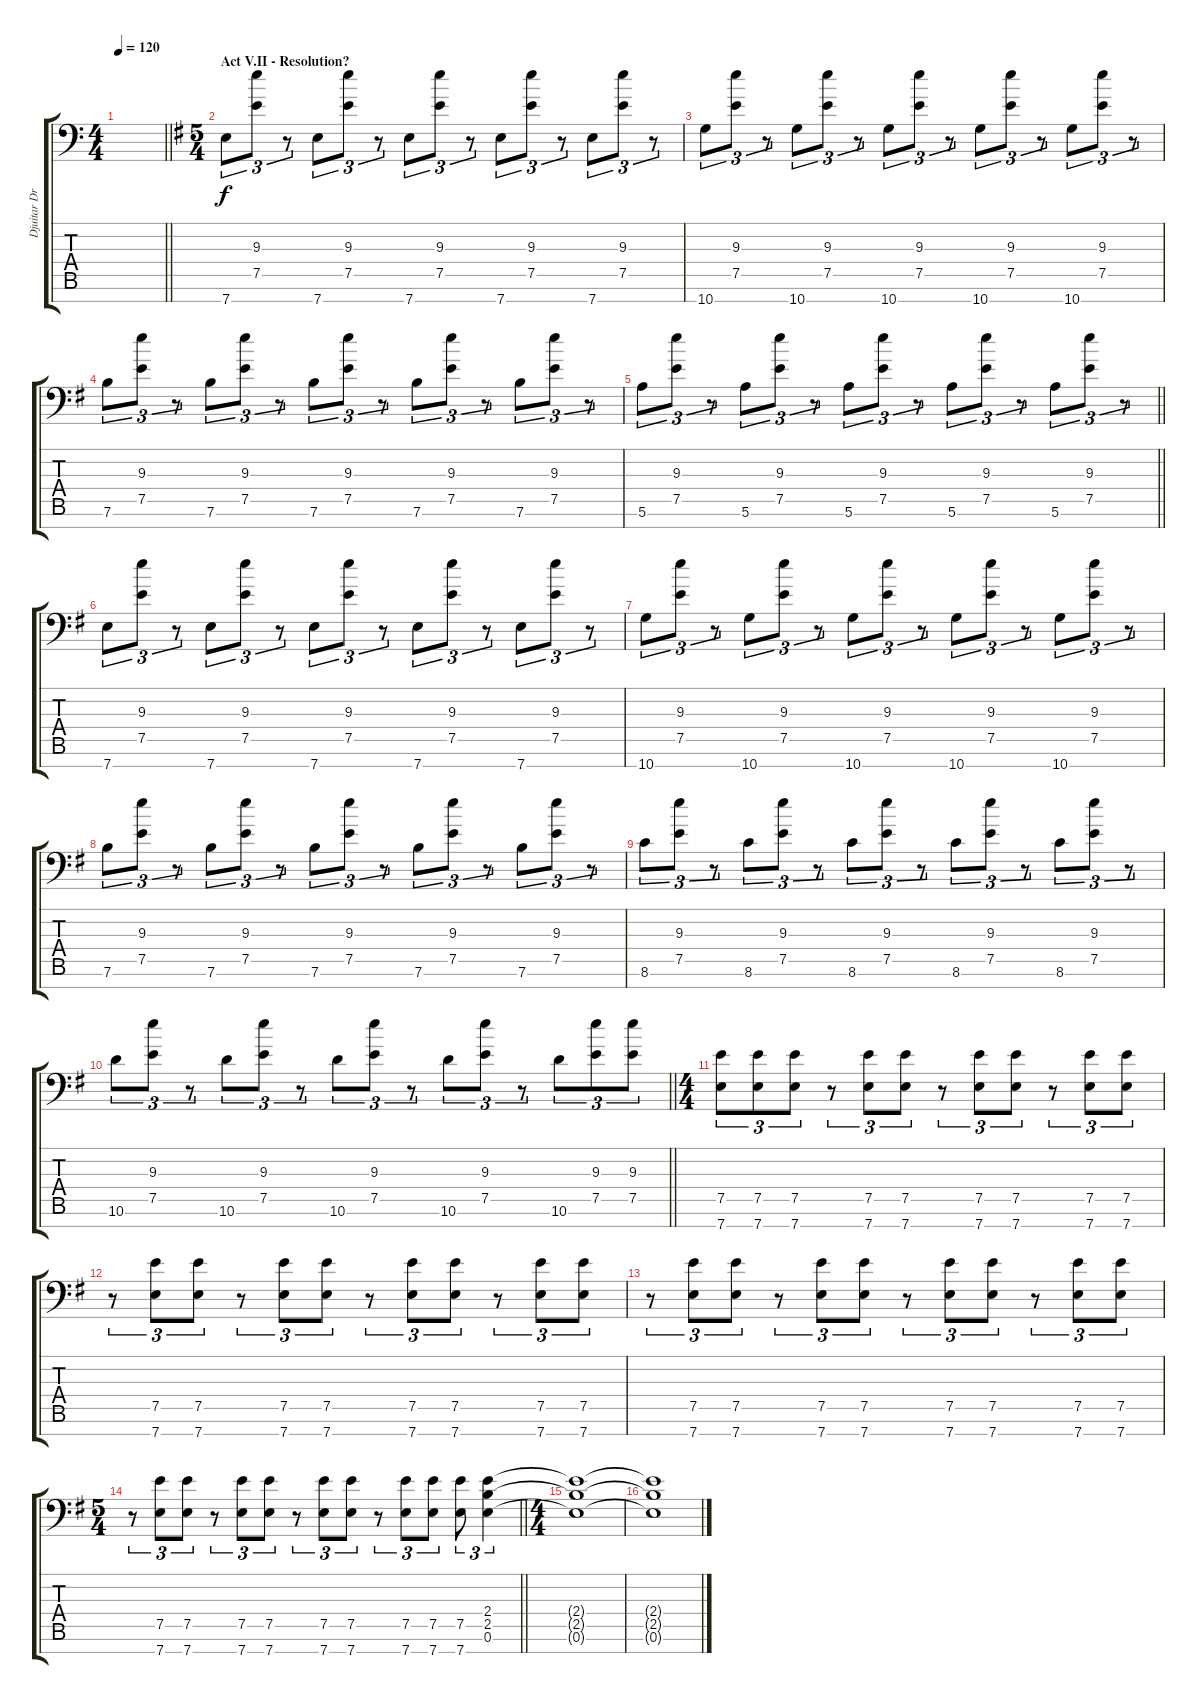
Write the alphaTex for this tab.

\track ("Djuitar Dropped A" "Djuitar Dr") {instrument distortionguitar}
\staff {score tabs}
\tuning (E4 B3 G3 D3 A2 E2 A1) {hide}
\ts (4 4)
\tempo 120
\clef f4
\barLineRight lightlight
\ks c
|
\ts (5 4)
\section ("" "Act V.II - Resolution?")
\ks eminor
7.7.8{tu (3 2) balance 16} (9.3 7.5).8{tu (3 2)} r.8{tu (3 2)} 7.7.8{tu (3 2)} (9.3 7.5).8{tu (3 2)} r.8{tu (3 2)} 7.7.8{tu (3 2)} (9.3 7.5).8{tu (3 2)} r.8{tu (3 2)} 7.7.8{tu (3 2)} (9.3 7.5).8{tu (3 2)} r.8{tu (3 2)} 7.7.8{tu (3 2)} (9.3 7.5).8{tu (3 2)} r.8{tu (3 2)} |
10.7.8{tu (3 2)} (9.3 7.5).8{tu (3 2)} r.8{tu (3 2)} 10.7.8{tu (3 2)} (9.3 7.5).8{tu (3 2)} r.8{tu (3 2)} 10.7.8{tu (3 2)} (9.3 7.5).8{tu (3 2)} r.8{tu (3 2)} 10.7.8{tu (3 2)} (9.3 7.5).8{tu (3 2)} r.8{tu (3 2)} 10.7.8{tu (3 2)} (9.3 7.5).8{tu (3 2)} r.8{tu (3 2)} |
7.6.8{tu (3 2)} (9.3 7.5).8{tu (3 2)} r.8{tu (3 2)} 7.6.8{tu (3 2)} (9.3 7.5).8{tu (3 2)} r.8{tu (3 2)} 7.6.8{tu (3 2)} (9.3 7.5).8{tu (3 2)} r.8{tu (3 2)} 7.6.8{tu (3 2)} (9.3 7.5).8{tu (3 2)} r.8{tu (3 2)} 7.6.8{tu (3 2)} (9.3 7.5).8{tu (3 2)} r.8{tu (3 2)} |
\barLineRight lightlight
5.6.8{tu (3 2)} (9.3 7.5).8{tu (3 2)} r.8{tu (3 2)} 5.6.8{tu (3 2)} (9.3 7.5).8{tu (3 2)} r.8{tu (3 2)} 5.6.8{tu (3 2)} (9.3 7.5).8{tu (3 2)} r.8{tu (3 2)} 5.6.8{tu (3 2)} (9.3 7.5).8{tu (3 2)} r.8{tu (3 2)} 5.6.8{tu (3 2)} (9.3 7.5).8{tu (3 2)} r.8{tu (3 2)} |
7.7.8{tu (3 2)} (9.3 7.5).8{tu (3 2)} r.8{tu (3 2)} 7.7.8{tu (3 2)} (9.3 7.5).8{tu (3 2)} r.8{tu (3 2)} 7.7.8{tu (3 2)} (9.3 7.5).8{tu (3 2)} r.8{tu (3 2)} 7.7.8{tu (3 2)} (9.3 7.5).8{tu (3 2)} r.8{tu (3 2)} 7.7.8{tu (3 2)} (9.3 7.5).8{tu (3 2)} r.8{tu (3 2)} |
10.7.8{tu (3 2)} (9.3 7.5).8{tu (3 2)} r.8{tu (3 2)} 10.7.8{tu (3 2)} (9.3 7.5).8{tu (3 2)} r.8{tu (3 2)} 10.7.8{tu (3 2)} (9.3 7.5).8{tu (3 2)} r.8{tu (3 2)} 10.7.8{tu (3 2)} (9.3 7.5).8{tu (3 2)} r.8{tu (3 2)} 10.7.8{tu (3 2)} (9.3 7.5).8{tu (3 2)} r.8{tu (3 2)} |
7.6.8{tu (3 2)} (9.3 7.5).8{tu (3 2)} r.8{tu (3 2)} 7.6.8{tu (3 2)} (9.3 7.5).8{tu (3 2)} r.8{tu (3 2)} 7.6.8{tu (3 2)} (9.3 7.5).8{tu (3 2)} r.8{tu (3 2)} 7.6.8{tu (3 2)} (9.3 7.5).8{tu (3 2)} r.8{tu (3 2)} 7.6.8{tu (3 2)} (9.3 7.5).8{tu (3 2)} r.8{tu (3 2)} |
8.6.8{tu (3 2)} (9.3 7.5).8{tu (3 2)} r.8{tu (3 2)} 8.6.8{tu (3 2)} (9.3 7.5).8{tu (3 2)} r.8{tu (3 2)} 8.6.8{tu (3 2)} (9.3 7.5).8{tu (3 2)} r.8{tu (3 2)} 8.6.8{tu (3 2)} (9.3 7.5).8{tu (3 2)} r.8{tu (3 2)} 8.6.8{tu (3 2)} (9.3 7.5).8{tu (3 2)} r.8{tu (3 2)} |
\barLineRight lightlight
10.6.8{tu (3 2)} (9.3 7.5).8{tu (3 2)} r.8{tu (3 2)} 10.6.8{tu (3 2)} (9.3 7.5).8{tu (3 2)} r.8{tu (3 2)} 10.6.8{tu (3 2)} (9.3 7.5).8{tu (3 2)} r.8{tu (3 2)} 10.6.8{tu (3 2)} (9.3 7.5).8{tu (3 2)} r.8{tu (3 2)} 10.6.8{tu (3 2)} (9.3 7.5).8{tu (3 2)} (9.3 7.5).8{tu (3 2)} |
\ts (4 4)
(7.5 7.7).8{tu (3 2) balance 8} (7.5 7.7).8{tu (3 2)} (7.5 7.7).8{tu (3 2)} r.8{tu (3 2)} (7.5 7.7).8{tu (3 2)} (7.5 7.7).8{tu (3 2)} r.8{tu (3 2)} (7.5 7.7).8{tu (3 2)} (7.5 7.7).8{tu (3 2)} r.8{tu (3 2)} (7.5 7.7).8{tu (3 2)} (7.5 7.7).8{tu (3 2)} |
r.8{tu (3 2)} (7.5 7.7).8{tu (3 2)} (7.5 7.7).8{tu (3 2)} r.8{tu (3 2)} (7.5 7.7).8{tu (3 2)} (7.5 7.7).8{tu (3 2)} r.8{tu (3 2)} (7.5 7.7).8{tu (3 2)} (7.5 7.7).8{tu (3 2)} r.8{tu (3 2)} (7.5 7.7).8{tu (3 2)} (7.5 7.7).8{tu (3 2)} |
r.8{tu (3 2)} (7.5 7.7).8{tu (3 2)} (7.5 7.7).8{tu (3 2)} r.8{tu (3 2)} (7.5 7.7).8{tu (3 2)} (7.5 7.7).8{tu (3 2)} r.8{tu (3 2)} (7.5 7.7).8{tu (3 2)} (7.5 7.7).8{tu (3 2)} r.8{tu (3 2)} (7.5 7.7).8{tu (3 2)} (7.5 7.7).8{tu (3 2)} |
\ts (5 4)
\barLineRight lightlight
r.8{tu (3 2)} (7.5 7.7).8{tu (3 2)} (7.5 7.7).8{tu (3 2)} r.8{tu (3 2)} (7.5 7.7).8{tu (3 2)} (7.5 7.7).8{tu (3 2)} r.8{tu (3 2)} (7.5 7.7).8{tu (3 2)} (7.5 7.7).8{tu (3 2)} r.8{tu (3 2)} (7.5 7.7).8{tu (3 2)} (7.5 7.7).8{tu (3 2)} (7.5 7.7).8{tu (3 2)} (2.4 2.5 0.6).4{tu (3 2)} |
\ts (4 4)
(2.4{t} 2.5{t} 0.6{t}).1 |
(2.4{t} 2.5{t} 0.6{t}).1
